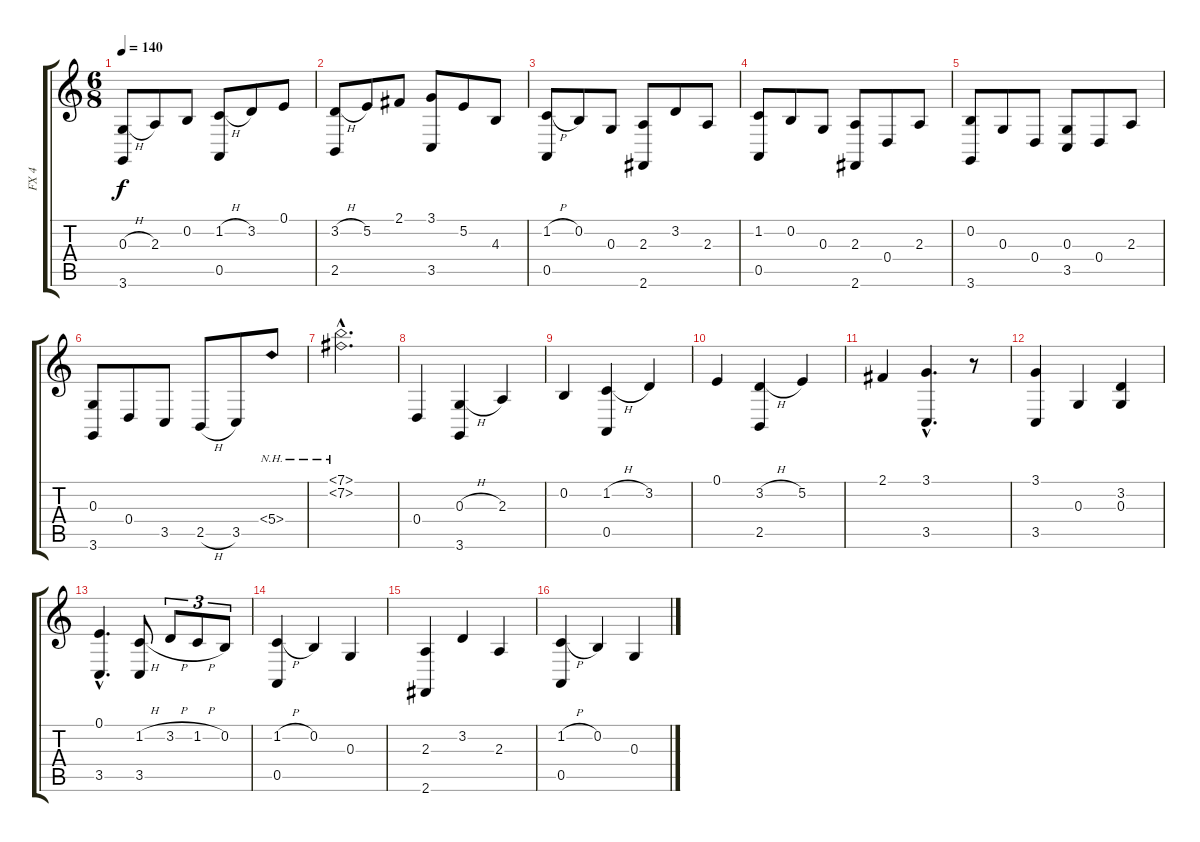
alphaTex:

\track ("FX 4" "FX 4") {instrument fx4atmosphere}
\staff {score tabs}
\tuning (E4 B3 G3 D3 A2 E2) {hide}
\ts (6 8)
\tempo 140
\clef g2
\ks c
(0.3{h} 3.6).8{dy f} 2.3.8 0.2.8 (1.2{h} 0.5).8 3.2.8 0.1.8 |
(3.2{h} 2.5).8 5.2.8 2.1.8 (3.1 3.5).8 5.2.8 4.3.8 |
(1.2{h} 0.5).8 0.2.8 0.3.8 (2.3 2.6).8 3.2.8 2.3.8 |
(1.2 0.5).8 0.2.8 0.3.8 (2.3 2.6).8 0.4.8 2.3.8 |
(0.2 3.6).8 0.3.8 0.4.8 (0.3 3.5).8 0.4.8 2.3.8 |
(0.3 3.6).8 0.4.8 3.5.8 2.5{h}.8 3.5.8 5.4{nh}.8 |
(7.1{nh hac} 7.2{nh hac}).2{d} |
0.4.4 (0.3{h} 3.6).4 2.3.4 |
0.2.4 (1.2{h} 0.5).4 3.2.4 |
0.1.4 (3.2{h} 2.5).4 5.2.4 |
2.1.4 (3.1{hac} 3.5{hac}).4{d} r.8 |
(3.1 3.5).4 0.3.4 (3.2 0.3).4 |
(0.1{hac} 3.5{hac}).4{d} (1.2{h} 3.5).8 3.2{h}.8{tu (3 2)} 1.2{h}.8{tu (3 2)} 0.2.8{tu (3 2)} |
(1.2{h} 0.5).4 0.2.4 0.3.4 |
(2.3 2.6).4 3.2.4 2.3.4 |
(1.2{h} 0.5).4 0.2.4 0.3.4
